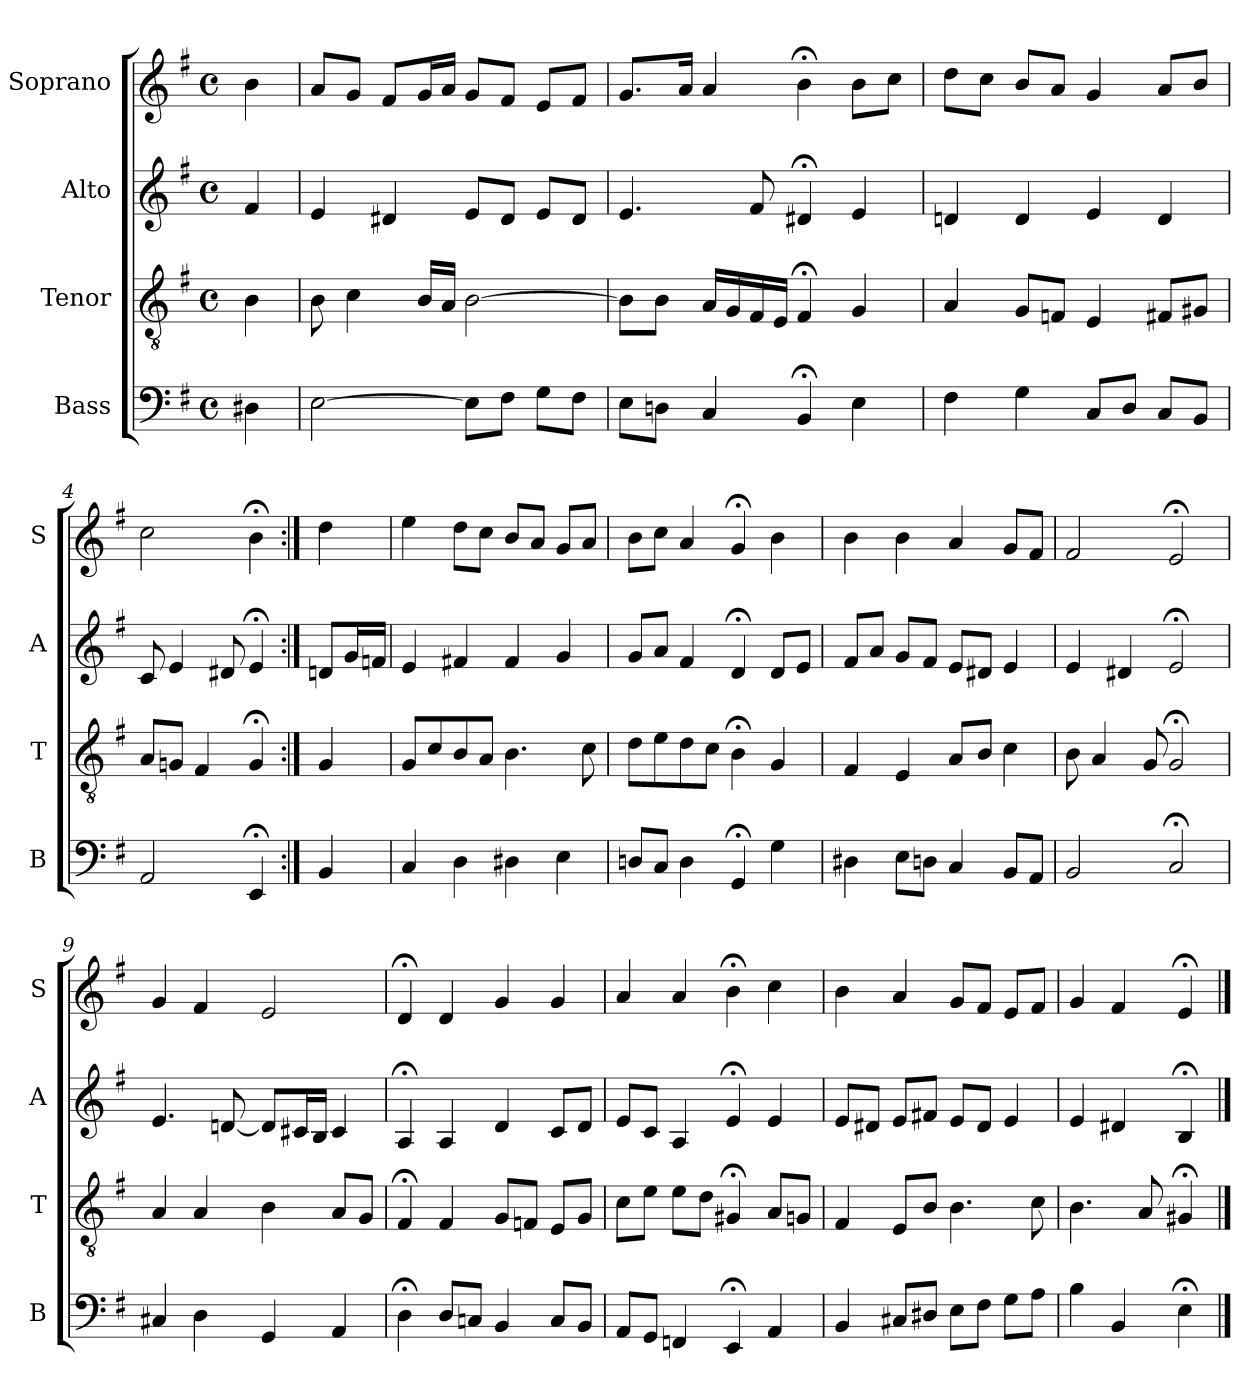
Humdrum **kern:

**kern	**kern	**kern	**kern
*part4	*part3	*part2	*part1
*staff4	*staff3	*staff2	*staff1
*I"Bass	*I"Tenor	*I"Alto	*I"Soprano
*I'B	*I'T	*I'A	*I'S
*clefF4	*clefGv2	*clefG2	*clefG2
*k[f#]	*k[f#]	*k[f#]	*k[f#]
*e:	*e:	*e:	*e:
*M4/4	*M4/4	*M4/4	*M4/4
*met(c)	*met(c)	*met(c)	*met(c)
*MM100	*MM100	*MM100	*MM100
=	=	=	=
4D#X	4B	4f#	4b
=1	=1	=1	=1
[2E	8B	4e	8aL
.	4c	.	8gJ
.	.	4d#X	8f#L
.	16BLL	.	16gL
.	16AJJ	.	16aJJ
8EL]	[2B	8eL	8gL
8F#J	.	8d#J	8f#J
8GL	.	8eL	8eL
8F#J	.	8d#J	8f#J
=2	=2	=2	=2
8EL	8BL]	4.e	8.gL
8DnJ	8BJ	.	.
.	.	.	16aJk
4C	16ALL	.	4a
.	16G	.	.
.	16F#	8f#	.
.	16EJJ	.	.
4BB;<	4F#;<	4d#X;<	4b;<
4E	4G	4e	8bL
.	.	.	8ccJ
=3	=3	=3	=3
4F#	4A	4dn	8ddL
.	.	.	8ccJ
4G	8GL	4d	8bL
.	8FnJ	.	8aJ
8CL	4E	4e	4g
8DJ	.	.	.
8CL	8F#XL	4d	8aL
8BBJ	8G#XJ	.	8bJ
=4	=4	=4	=4
2AA	8AL	8c	2cc
.	8GnJ	4e	.
.	4F#	.	.
.	.	8d#X	.
4EE;<	4G;<	4e;<	4b;<
=:|!	=:|!	=:|!	=:|!
4BB	4G	8dnL	4dd
.	.	16gL	.
.	.	16fnJJ	.
=5	=5	=5	=5
4C	8GL	4e	4ee
.	8c	.	.
4D	8B	4f#X	8ddL
.	8AJ	.	8ccJ
4D#X	4.B	4f#	8bL
.	.	.	8aJ
4E	.	4g	8gL
.	8c	.	8aJ
=6	=6	=6	=6
8DniL	8diL	8giL	8biL
8CJ	8e	8aJ	8ccJ
4D	8d	4f#	4a
.	8cJ	.	.
4GG;<	4B;<	4d;<	4g;<
4G	4G	8dL	4b
.	.	8eJ	.
=7	=7	=7	=7
4D#X	4F#	8f#L	4b
.	.	8aJ	.
8EL	4E	8gL	4b
8DnJ	.	8f#J	.
4C	8AL	8eL	4a
.	8BJ	8d#XJ	.
8BBL	4c	4e	8gL
8AAJ	.	.	8f#J
=8	=8	=8	=8
2BB	8B	4e	2f#
.	4A	.	.
.	.	4d#X	.
.	8G	.	.
2C;<	2G;<	2e;<	2e;<
=9	=9	=9	=9
4C#X	4A	4.e	4g
4D	4A	.	4f#
.	.	[8dn	.
4GG	4B	8dL]	2e
.	.	16c#XL	.
.	.	16BJJ	.
4AA	8AL	4c#	.
.	8GJ	.	.
=10	=10	=10	=10
4D;<	4F#;<	4A;<	4d;<
8DL	4F#	4A	4d
8CnJ	.	.	.
4BB	8GL	4d	4g
.	8FnJ	.	.
8CL	8EL	8cL	4g
8BBJ	8GJ	8dJ	.
=11	=11	=11	=11
8AAL	8cL	8eL	4a
8GGJ	8eJ	8cJ	.
4FFn	8eL	4A	4a
.	8dJ	.	.
4EE;<	4G#X;<	4e;<	4b;<
4AA	8AL	4e	4cc
.	8GnJ	.	.
=12	=12	=12	=12
4BB	4F#	8eL	4b
.	.	8d#XJ	.
8C#XL	8EL	8eL	4a
8D#XJ	8BJ	8f#XJ	.
8EL	4.B	8eL	8gL
8F#J	.	8d#J	8f#J
8GL	.	4e	8eL
8AJ	8c	.	8f#J
=13	=13	=13	=13
4B	4.B	4e	4g
4BB	.	4d#X	4f#
.	8A	.	.
4E;<	4G#X;<	4B;<	4e;<
==	==	==	==
*-	*-	*-	*-
